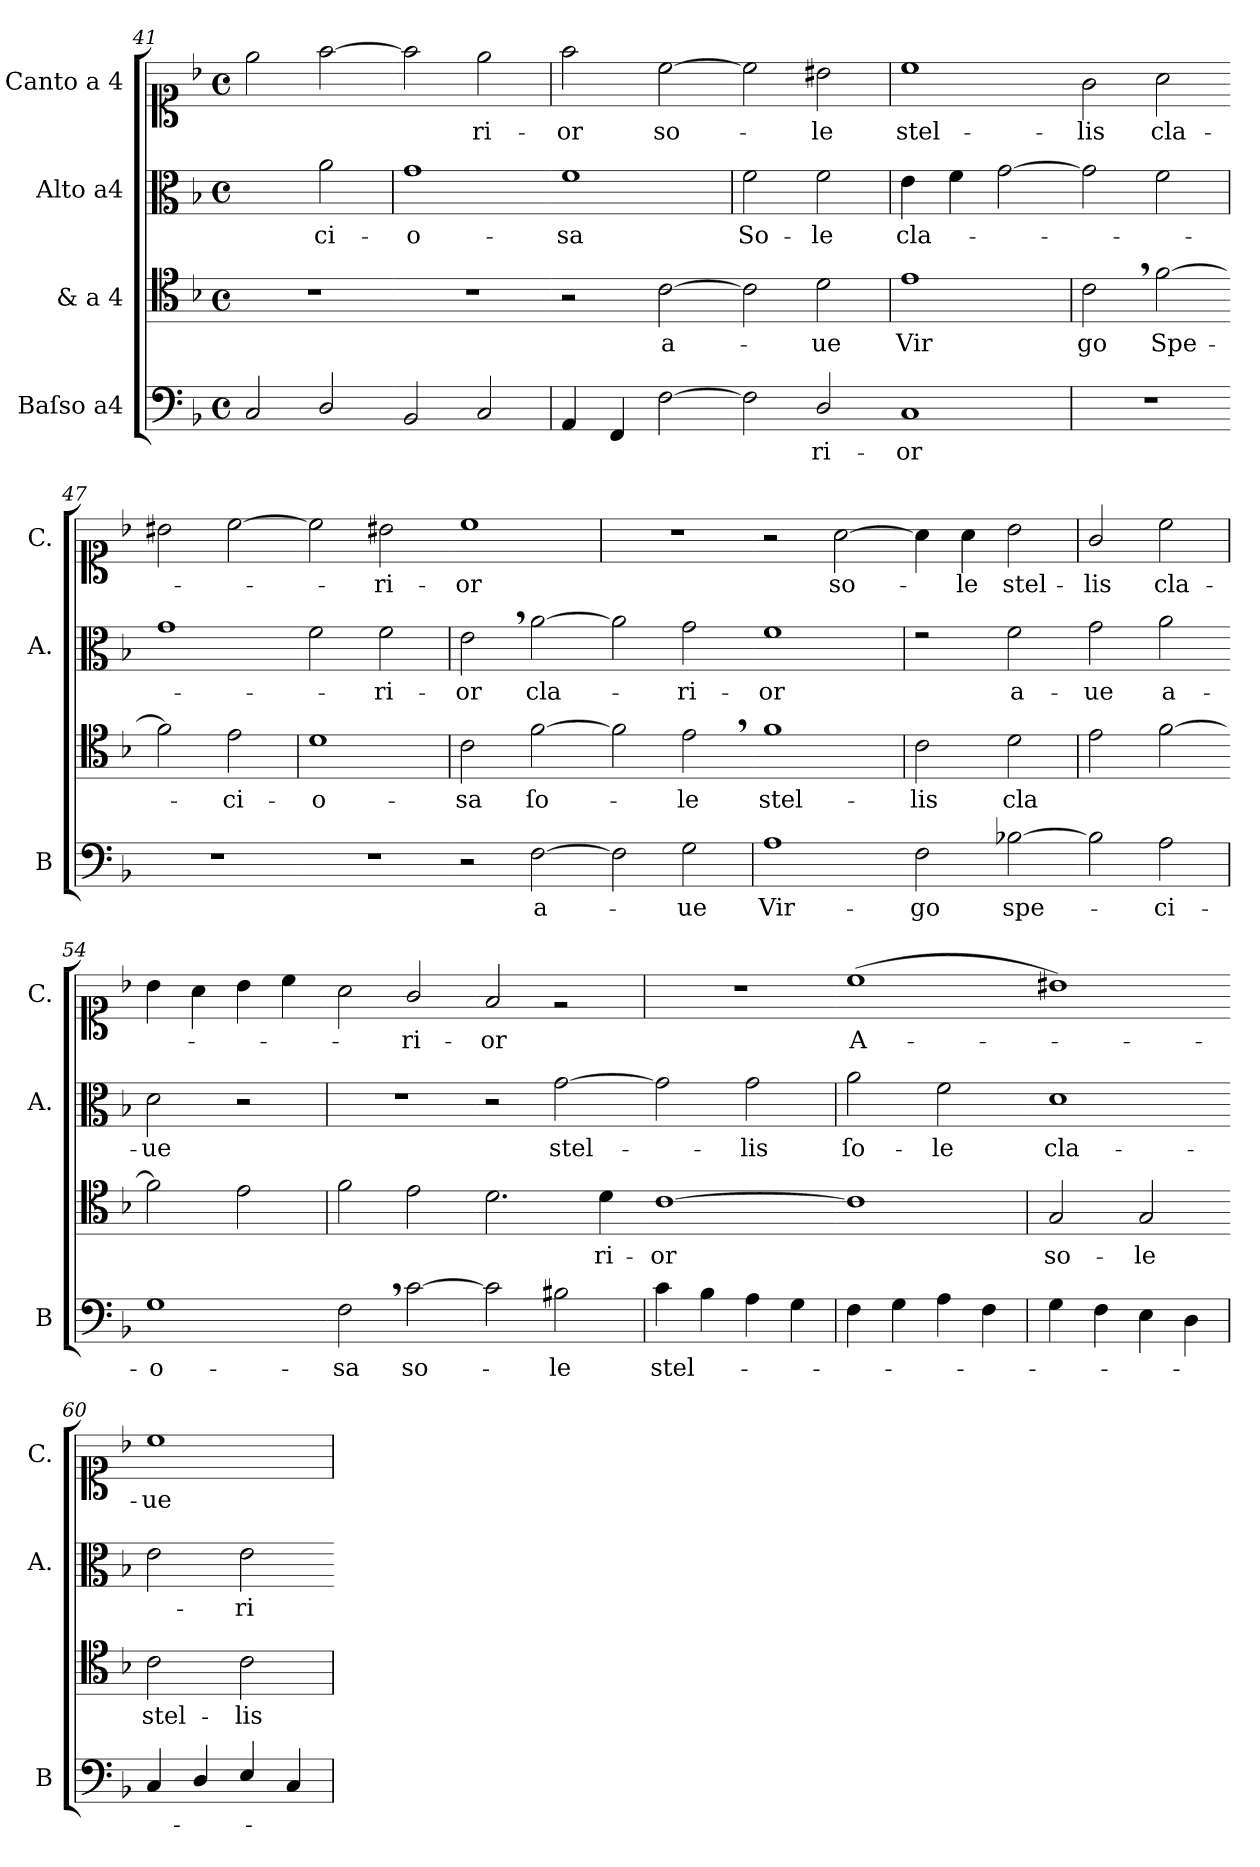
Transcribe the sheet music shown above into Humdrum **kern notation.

**kern	**text	**kern	**text	**kern	**text	**kern	**text
*part4	*part4	*part3	*part3	*part2	*part2	*part1	*part1
*staff4	*staff4	*staff3	*staff3	*staff2	*staff2	*staff1	*staff1
*I"Baſso a4	*	*I"& a 4	*	*I"Alto a4	*	*I"Canto a 4	*
*I'B	*	*	*	*I'A.	*	*I'C.	*
*clefF4	*	*clefC4	*	*clefC3	*	*clefC1	*
*k[b-]	*	*k[b-]	*	*k[b-]	*	*k[b-]	*
*M4/4	*	*M4/4	*	*M4/4	*	*M4/4	*
*met(c)	*	*met(c)	*	*met(c)	*	*met(c)	*
=41	=41	=41	=41	=41	=41	=41	=41
2C/	.	1r	.	2ryy	.	2ee\	.
2D/	.	.	.	2a\	-ci-	[2ff	.
=42-	=42-	=42	=42-	=42	=42-	=42-	=42-
2BB-/	.	1r	.	1g	-o-	2ff]	.
2C/	.	.	.	.	.	2ee\	-ri-
=43	=43	=43-	=43	=43-	=43	=43	=43
4AA/	.	2r	.	1f	-sa	2ff\	-or
4FF/	.	.	.	.	.	.	.
[2F	.	[2c	a-	.	.	[2cc	so-
=44-	=44-	=44-	=44-	=44	=44-	=44-	=44-
2F]	.	2c]	.	2f\	So-	2cc]	.
2D/	-ri-	2d\	-ue	2f\	-le	2b#X\	-le
=45-	=45	=45	=45	=45	=45	=45	=45
1C	-or	1e	Vir	4e\	cla-	1cc	stel-
.	.	.	.	4f\	.	.	.
.	.	.	.	[2g	.	.	.
=46	=46-	=46	=46-	=46-	=46-	=46-	=46-
1r	.	2c,<\	go	2g]	.	2g\	-lis
.	.	[2f	Spe-	2f\	.	2a\	cla-
=47	=47-	=47-	=47-	=47	=47-	=47-	=47-
1r	.	2f]	.	1g	.	2b#X\	.
.	.	2e\	-ci-	.	.	[2cc	.
=48	=48-	=48	=48-	=48-	=48-	=48-	=48-
1r	.	1d	-o-	2f\	.	2cc]	.
.	.	.	.	2f\	-ri-	2b#X\	-ri-
=49-	=49-	=49	=49-	=49	=49-	=49-	=49-
2r	.	2c\	-sa	2e,<\	-or	1cc	-or
[2F\	a-	[2f	ſo-	[2a	cla-	.	.
=50-	=50	=50-	=50	=50-	=50	=50	=50
2F\]	.	2f]	.	2a]	.	1r	.
2G\	-ue	2e,<\	-le	2g\	-ri-	.	.
=51	=51-	=51-	=51-	=51-	=51-	=51-	=51-
1A	Vir-	1f	stel-	1f	-or	2r	.
.	.	.	.	.	.	[2a\	so-
=52-	=52-	=52	=52-	=52	=52-	=52-	=52-
2F\	-go	2c\	-lis	2re	.	4a\]	.
.	.	.	.	.	.	4a\	-le
[2B-X	spe-	2d\	cla	2f\	a-	2b-\	stel-
=53-	=53	=53	=53	=53-	=53	=53	=53
2B-]	.	2e\	.	2g\	-ue	2g/	-lis
2A\	-ci-	[2f	.	2a\	a-	2cc\	cla-
=54	=54	=54-	=54	=54-	=54	=54	=54
1G	-o-	2f]	.	2d\	-ue	4b-\	.
.	.	.	.	.	.	4a\	.
.	.	2e\	.	2r	.	4b-\	.
.	.	.	.	.	.	4cc\	.
=55-	=55-	=55	=55-	=55	=55-	=55-	=55-
2F,<\	-sa	2f\	.	1r	.	2a\	.
[2c	so-	2e\	.	.	.	2g/	-ri-
=56-	=56-	=56-	=56-	=56-	=56-	=56-	=56-
2c]	.	2.d\	.	2r	.	2f/	-or
2B#X\	-le	.	.	[2g	stel-	2re	.
.	.	4d\	ri-	.	.	.	.
=57	=57	=57-	=57	=57-	=57	=57	=57
4c\	stel-	[1c	-or	2g]	.	1r	.
4B-\	.	.	.	.	.	.	.
4A\	.	.	.	2g\	-lis	.	.
4G\	.	.	.	.	.	.	.
=58	=58-	=58-	=58-	=58	=58-	=58-	=58-
4F\	.	1c]	.	2a\	ſo-	(1cc	A-
4G\	.	.	.	.	.	.	.
4A\	.	.	.	2f\	-le	.	.
4F\	.	.	.	.	.	.	.
=59	=59-	=59	=59-	=59-	=59-	=59-	=59-
4G\	.	2G/	so-	1d	cla-	1b#X)	.
4F\	.	.	.	.	.	.	.
4E\	.	2G/	-le	.	.	.	.
4D\	.	.	.	.	.	.	.
=60	=60-	=60-	=60-	=60-	=60-	=60-	=60-
4C/	.	2c\	stel-	2e\	.	1cc	-ue
4D/	.	.	.	.	.	.	.
4E/	.	2c\	-lis	2e\	-ri-	.	.
4C/	.	.	.	.	.	.	.
=	=	=	=	=-	=	=	=
*-	*-	*-	*-	*-	*-	*-	*-
